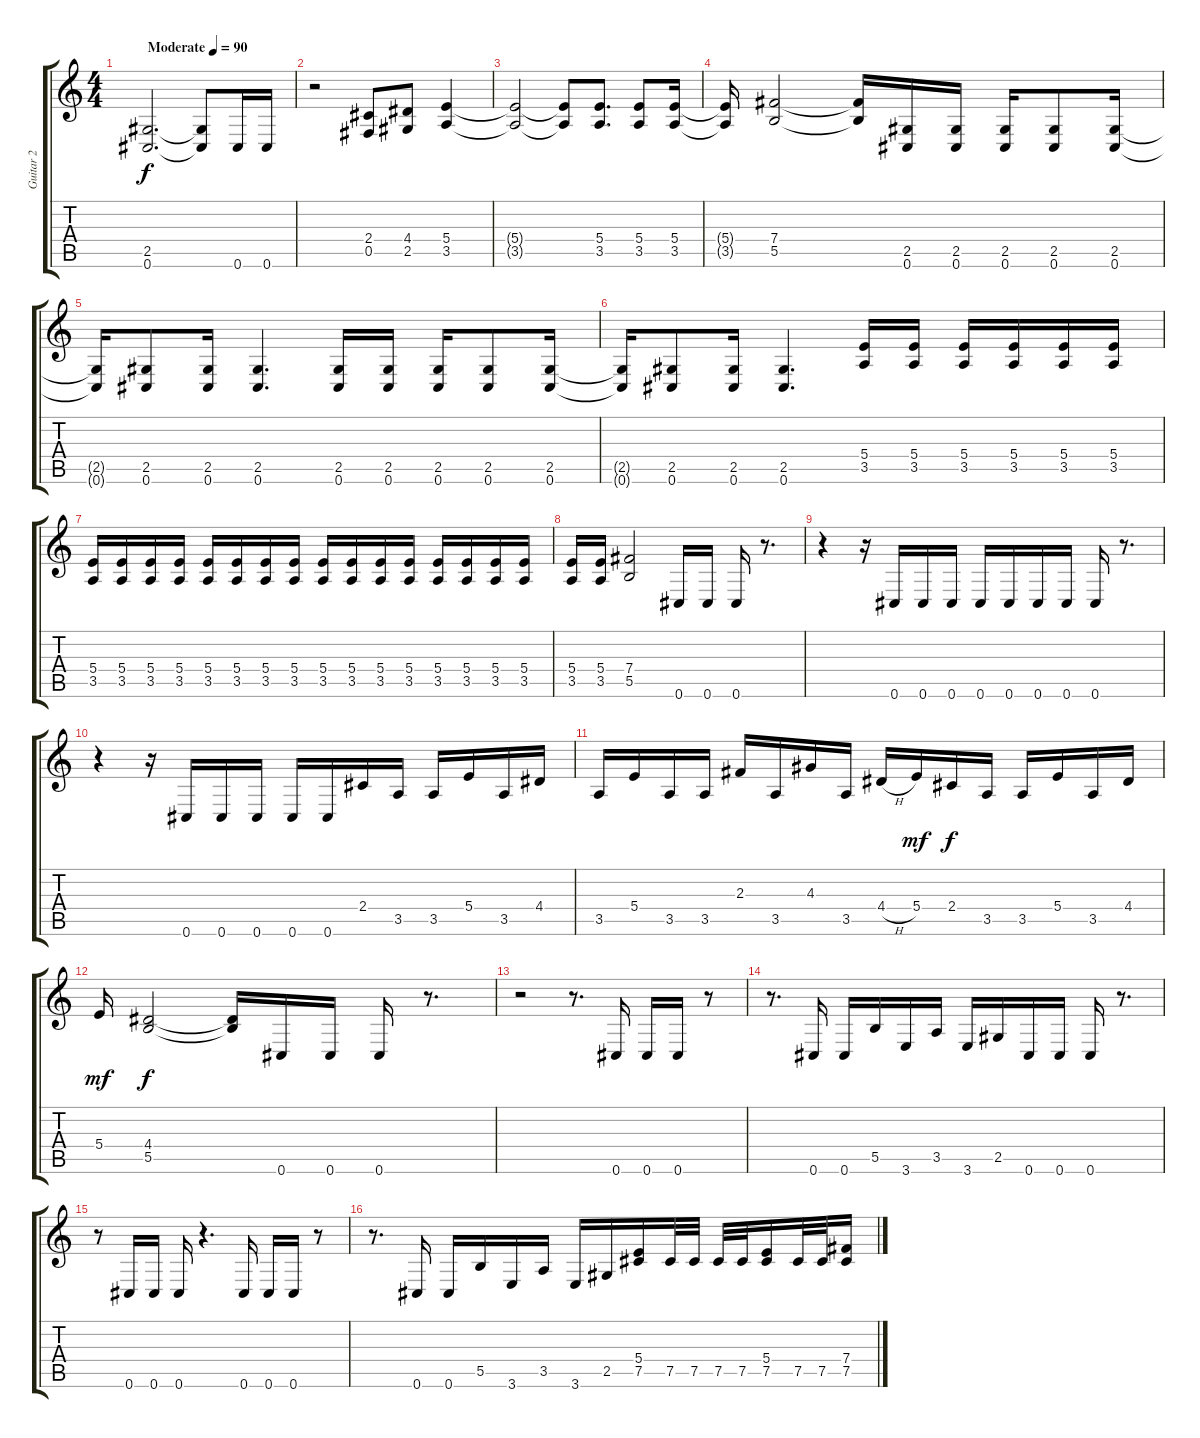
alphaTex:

\track ("Guitar 2" "Guitar 2") {instrument distortionguitar}
\staff {score tabs}
\tuning (Db4 Ab3 E3 B2 Gb2 Db2) {hide}
\ts (4 4)
\tempo (90 "Moderate")
\clef g2
\ks c
(2.5 0.6).2{d dy f instrument distortionguitar} (2.5{t} 0.6{t}).8 0.6.16 0.6.16 |
r.2 (2.4 0.5).8 (4.4 2.5).8 (5.4 3.5).4 |
(5.4{t} 3.5{t}).2 (5.4{t} 3.5{t}).8 (5.4 3.5).8{d} (5.4 3.5).8 (5.4 3.5).16 |
(5.4{t} 3.5{t}).16 (7.4 5.5).2 (7.4{t} 5.5{t}).16 (2.5 0.6).16 (2.5 0.6).16 (2.5 0.6).16 (2.5 0.6).8 (2.5 0.6).16 |
(2.5{t} 0.6{t}).16 (2.5 0.6).8 (2.5 0.6).16 (2.5 0.6).4{d} (2.5 0.6).16 (2.5 0.6).16 (2.5 0.6).16 (2.5 0.6).8 (2.5 0.6).16 |
(2.5{t} 0.6{t}).16 (2.5 0.6).8 (2.5 0.6).16 (2.5 0.6).4{d} (5.4 3.5).16 (5.4 3.5).16 (5.4 3.5).16 (5.4 3.5).16 (5.4 3.5).16 (5.4 3.5).16 |
(5.4 3.5).16 (5.4 3.5).16 (5.4 3.5).16 (5.4 3.5).16 (5.4 3.5).16 (5.4 3.5).16 (5.4 3.5).16 (5.4 3.5).16 (5.4 3.5).16 (5.4 3.5).16 (5.4 3.5).16 (5.4 3.5).16 (5.4 3.5).16 (5.4 3.5).16 (5.4 3.5).16 (5.4 3.5).16 |
(5.4 3.5).16 (5.4 3.5).16 (7.4 5.5).2 0.6.16 0.6.16 0.6.16 r.8{d} |
r.4 r.16 0.6.16 0.6.16 0.6.16 0.6.16 0.6.16 0.6.16 0.6.16 0.6.16 r.8{d} |
r.4 r.16 0.6.16 0.6.16 0.6.16 0.6.16 0.6.16 2.4.16 3.5.16 3.5.16 5.4.16 3.5.16 4.4.16 |
3.5.16 5.4.16 3.5.16 3.5.16 2.3.16 3.5.16 4.3.16 3.5.16 4.4{h}.16 5.4.16{dy mf} 2.4.16{dy f} 3.5.16 3.5.16 5.4.16 3.5.16 4.4.16 |
5.4.16{dy mf} (4.4 5.5).2{dy f} (4.4{t} 5.5{t}).16 0.6.16 0.6.16 0.6.16 r.8{d} |
r.2 r.8{d} 0.6.16 0.6.16 0.6.16 r.8 |
r.8{d} 0.6.16 0.6.16 5.5.16 3.6.16 3.5.16 3.6.16 2.5.16 0.6.16 0.6.16 0.6.16 r.8{d} |
r.8 0.6.16 0.6.16 0.6.16 r.4{d} 0.6.16 0.6.16 0.6.16 r.8 |
r.8{d} 0.6.16 0.6.16 5.5.16 3.6.16 3.5.16 3.6.16 2.5.16 (5.4 7.5).16 7.5.32 7.5.32 7.5.32 7.5.32 (5.4 7.5).16 7.5.32 7.5.32 (7.4 7.5).16
